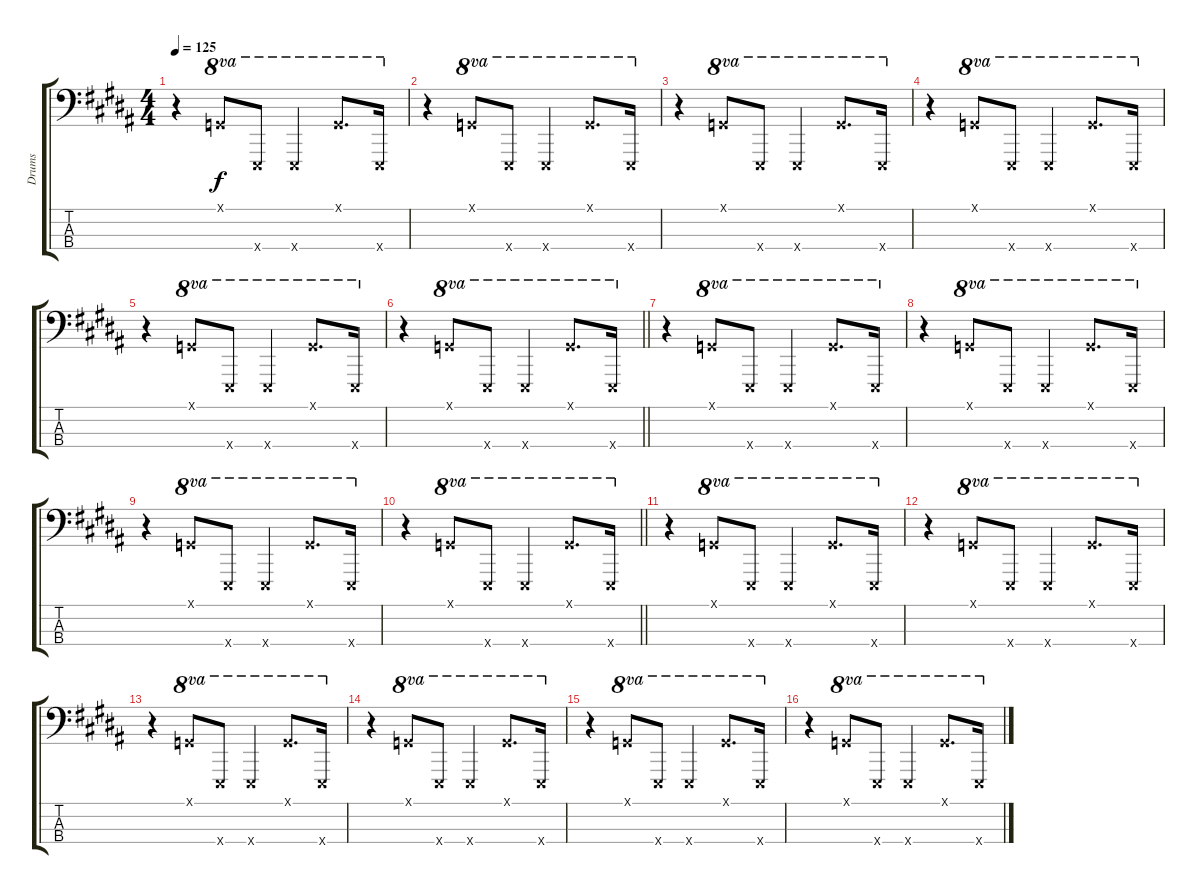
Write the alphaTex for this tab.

\track ("Drums" "Drums") {instrument synthdrum}
\staff {score tabs}
\tuning (G2 D2 A1 E1) {hide}
\ts (4 4)
\tempo 125
\clef f4
\ks g#minor
r.4{dy f} 12.1{x}.8{ot 8va} 12.4{x}.8{ot 8va} 12.4{x}.4{ot 8va} 12.1{x}.8{d ot 8va} 12.4{x}.16{ot 8va} |
r.4 12.1{x}.8{ot 8va} 12.4{x}.8{ot 8va} 12.4{x}.4{ot 8va} 12.1{x}.8{d ot 8va} 12.4{x}.16{ot 8va} |
\ks b
r.4 12.1{x}.8{ot 8va} 12.4{x}.8{ot 8va} 12.4{x}.4{ot 8va} 12.1{x}.8{d ot 8va} 12.4{x}.16{ot 8va} |
\ks g#minor
r.4 12.1{x}.8{ot 8va} 12.4{x}.8{ot 8va} 12.4{x}.4{ot 8va} 12.1{x}.8{d ot 8va} 12.4{x}.16{ot 8va} |
r.4 12.1{x}.8{ot 8va} 12.4{x}.8{ot 8va} 12.4{x}.4{ot 8va} 12.1{x}.8{d ot 8va} 12.4{x}.16{ot 8va} |
\barLineRight lightlight
r.4 12.1{x}.8{ot 8va} 12.4{x}.8{ot 8va} 12.4{x}.4{ot 8va} 12.1{x}.8{d ot 8va} 12.4{x}.16{ot 8va} |
\ks b
r.4 12.1{x}.8{ot 8va} 12.4{x}.8{ot 8va} 12.4{x}.4{ot 8va} 12.1{x}.8{d ot 8va} 12.4{x}.16{ot 8va} |
\ks g#minor
r.4 12.1{x}.8{ot 8va} 12.4{x}.8{ot 8va} 12.4{x}.4{ot 8va} 12.1{x}.8{d ot 8va} 12.4{x}.16{ot 8va} |
r.4 12.1{x}.8{ot 8va} 12.4{x}.8{ot 8va} 12.4{x}.4{ot 8va} 12.1{x}.8{d ot 8va} 12.4{x}.16{ot 8va} |
\barLineRight lightlight
r.4 12.1{x}.8{ot 8va} 12.4{x}.8{ot 8va} 12.4{x}.4{ot 8va} 12.1{x}.8{d ot 8va} 12.4{x}.16{ot 8va} |
\ks b
r.4 12.1{x}.8{ot 8va} 12.4{x}.8{ot 8va} 12.4{x}.4{ot 8va} 12.1{x}.8{d ot 8va} 12.4{x}.16{ot 8va} |
\ks g#minor
r.4 12.1{x}.8{ot 8va} 12.4{x}.8{ot 8va} 12.4{x}.4{ot 8va} 12.1{x}.8{d ot 8va} 12.4{x}.16{ot 8va} |
r.4 12.1{x}.8{ot 8va} 12.4{x}.8{ot 8va} 12.4{x}.4{ot 8va} 12.1{x}.8{d ot 8va} 12.4{x}.16{ot 8va} |
r.4 12.1{x}.8{ot 8va} 12.4{x}.8{ot 8va} 12.4{x}.4{ot 8va} 12.1{x}.8{d ot 8va} 12.4{x}.16{ot 8va} |
\ks b
r.4 12.1{x}.8{ot 8va} 12.4{x}.8{ot 8va} 12.4{x}.4{ot 8va} 12.1{x}.8{d ot 8va} 12.4{x}.16{ot 8va} |
\ks g#minor
r.4 12.1{x}.8{ot 8va} 12.4{x}.8{ot 8va} 12.4{x}.4{ot 8va} 12.1{x}.8{d ot 8va} 12.4{x}.16{ot 8va}
